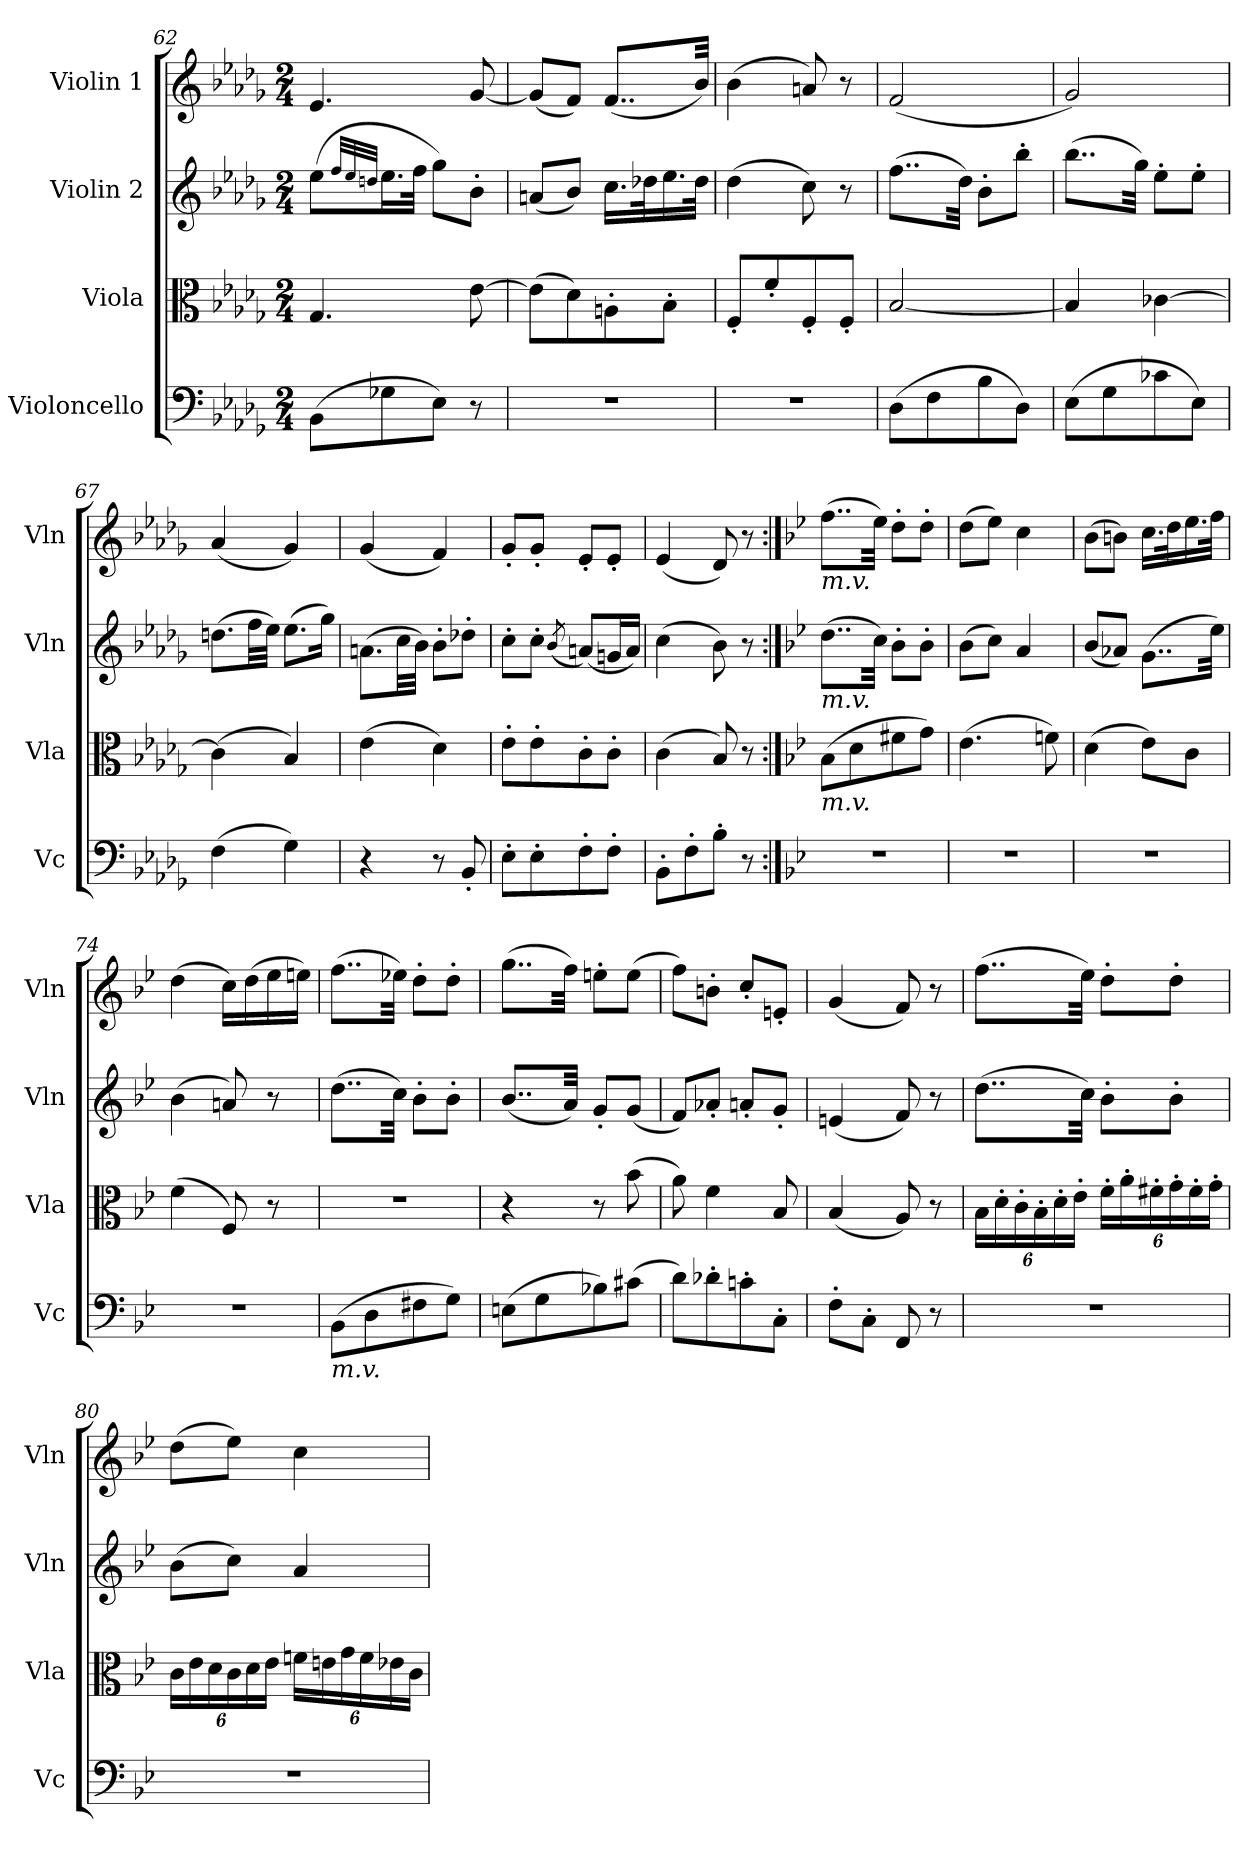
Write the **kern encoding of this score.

**kern	**kern	**kern	**kern
*part4	*part3	*part2	*part1
*staff4	*staff3	*staff2	*staff1
*I"Violoncello	*I"Viola	*I"Violin 2	*I"Violin 1
*I'Vc	*I'Vla	*I'Vln	*I'Vln
*clefF4	*clefC3	*clefG2	*clefG2
*k[b-e-a-d-g-]	*k[b-e-a-d-g-]	*k[b-e-a-d-g-]	*k[b-e-a-d-g-]
*M2/4	*M2/4	*M2/4	*M2/4
=62	=62	=62	=62
(8BB-\L	4.G-/	(8ee-\L	4.e-/
.	.	32qff/LLL	.
.	.	32qee-/	.
.	.	32qddn/JJJ	.
8G-X\	.	16.ee-\L	.
.	.	32ff\JJk	.
8E-\J)	.	8gg-\L)	.
8r	[8e-\	8b-'\J	[8g-/
=63	=63	=63	=63
2r	(8e-\L]	(8an/L	(8g-/L]
.	8d-\)	8b-/J)	8f/J)
.	8An'\	16.cc\LL	(8..f/L
.	.	32dd-X\K	.
.	8B-'\J	16.ee-\	.
.	.	32dd-\JJk	32b-/Jkk)
=64	=64	=64	=64
2r	8F'/L	(4dd-\	(4b-\
.	8f'/	.	.
.	8F'/	8cc\)	8an/)
.	8F'/J	8r	8r
!!LO:LB:g=z
=65	=65	=65	=65
(8D-\L	[2B-/	(8..ff\L	(2f/
8F\	.	.	.
.	.	32dd-\Jkk)	.
8B-\	.	8b-'\L	.
8D-\J)	.	8bb-'\J	.
=66	=66	=66	=66
(8E-\L	4B-/]	(8..bb-\L	2g-/)
8G-\	.	.	.
.	.	32gg-\Jkk)	.
8c-X\	[4c-X\	8ee-'\L	.
8E-\J)	.	8ee-'\J	.
=67	=67	=67	=67
(4F\	(4c-\]	(8.ddn\L	(4a-/
.	.	32ff\LL	.
.	.	32ee-\JJJ)	.
4G-\)	4B-/)	(8.ee-\L	4g-/)
.	.	16gg-\Jk)	.
=68	=68	=68	=68
4r	(4e-\	(8.an\L	(4g-/
.	.	32cc\LL	.
.	.	32b-\JJJ)	.
8r	4d-\)	8b-'\L	4f/)
8BB-'/	.	8dd-X'\J	.
=69	=69	=69	=69
8E-'\L	8e-'\L	8cc'\L	8g-'/L
8E-'\	8e-'\	8cc'\J	8g-'/J
.	.	(8qb-/	.
8F'\	8c'\	(8an/L)	8e-'/L
8F'\J	8c'\J	16gn/L	8e-'/J
.	.	16a/JJ)	.
=70	=70	=70	=70
8BB-'\L	(4c\	(4cc\	(4e-/
8F'\	.	.	.
8B-'\J	8B-/)	8b-\)	8d-/)
8r	8r	8r	8r
!!LO:PB:g=z
=71:|!	=71:|!	=71:|!	=71:|!
*k[b-e-]	*k[b-e-]	*k[b-e-]	*k[b-e-]
!	!	!	!LO:TX:b:i:t=m.v.
!	!	!LO:TX:b:i:t=m.v.	!
!	!LO:TX:b:i:t=m.v.	!	!
2r	(8B-\L	(8..dd\L	(8..ff\L
.	8d\	.	.
.	.	32cc\Jkk)	32ee-\Jkk)
.	8f#X\	8b-'\L	8dd'\L
.	8g\J)	8b-'\J	8dd'\J
=72	=72	=72	=72
2r	(4.e-\	(8b-\L	(8dd\L
.	.	8cc\J)	8ee-\J)
.	.	4a/	4cc\
.	8fn\)	.	.
=73	=73	=73	=73
2r	(4d\	(8b-/L	(8b-\L
.	.	8a-X/J)	8bn\J)
.	8e-\L)	(8..g\L	16.cc\LL
.	.	.	32dd\K
.	8c\J	.	16.ee-\
.	.	32ee-\Jkk)	32ff\JJk
=74	=74	=74	=74
2r	(4f\	(4b-\	(4dd\
.	8F/)	8an/)	16cc\LL)
.	.	.	(16dd\
.	8r	8r	16ee-\
.	.	.	16een\JJ)
=75	=75	=75	=75
!LO:TX:b:i:t=m.v.	!	!	!
(8BB-\L	2r	(8..dd\L	(8..ff\L
8D\	.	.	.
.	.	32cc\Jkk)	32ee-X\Jkk)
8F#X\	.	8b-'\L	8dd'\L
8G\J)	.	8b-'\J	8dd'\J
=76	=76	=76	=76
(8En\L	4r	(8..b-/L	(8..gg\L
8G\	.	.	.
.	.	32a/Jkk)	32ff\Jkk)
8B-X\)	8r	8g'/L	8een'\L
(8c#X\J	(8b-\	(8g/J	(8ee\J
!!LO:PB:g=z
=77	=77	=77	=77
8d\L)	8a\)	8f/L)	8ff\L)
8d-X'\	4f\	8a-X'/J	8bn'\J
8cn'\	.	8an'/L	8cc'/L
8C'\J	8B-/	8g'/J	8en'/J
=78	=78	=78	=78
8F'\L	(4B-/	(4en/	(4g/
8C'\J	.	.	.
8FF/	8A/)	8f/)	8f/)
8r	8r	8r	8r
=79	=79	=79	=79
*	*Xbrackettup	*	*
2r	24B-\LL	(8..dd\L	(8..ff\L
.	24d'\	.	.
.	24c'\	.	.
.	24B-'\	.	.
.	24d'\	.	.
.	24e-'\JJ	.	.
.	.	32cc\Jkk)	32ee-\Jkk)
.	24f'\LL	8b-'\L	8dd'\L
.	24a'\	.	.
.	24f#X'\	.	.
.	24g'\	8b-'\J	8dd'\J
.	24f#'\	.	.
.	24g'\JJ	.	.
=80	=80	=80	=80
2r	24c\LL	(8b-\L	(8dd\L
.	24e-\	.	.
.	24d\	.	.
.	24c\	8cc\J)	8ee-\J)
.	24d\	.	.
.	24e-\JJ	.	.
.	24fn\LL	4a/	4cc\
.	24en\	.	.
.	24g\	.	.
.	24f\	.	.
.	24e-X\	.	.
.	24c\JJ	.	.
=	=	=	=
*-	*-	*-	*-
